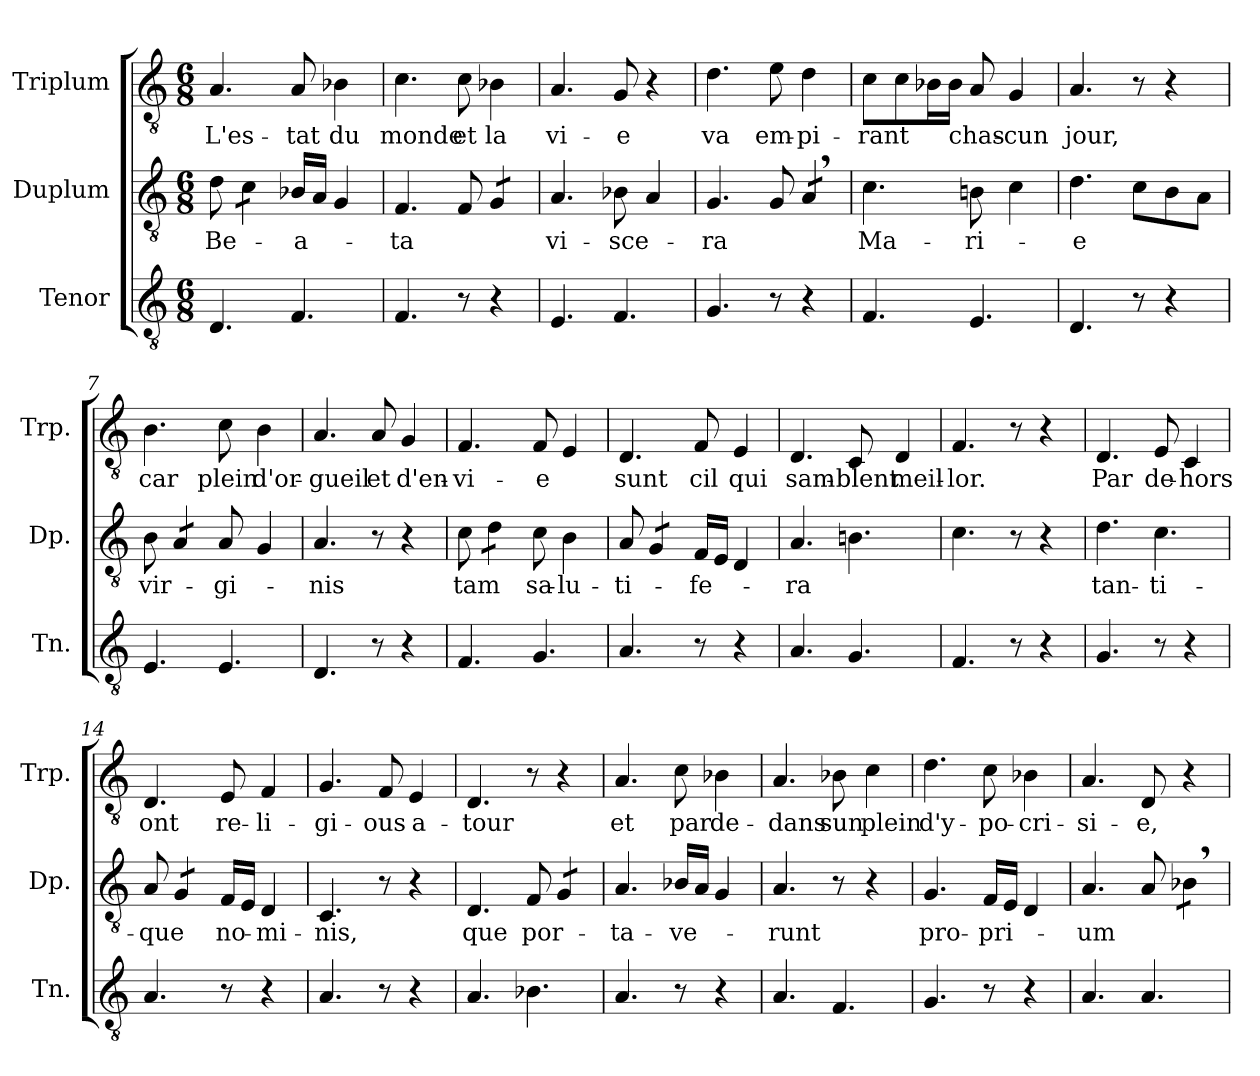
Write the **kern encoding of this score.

**kern	**kern	**text	**kern	**text
*part3	*part2	*part2	*part1	*part1
*staff3	*staff2	*staff2	*staff1	*staff1
*I"Tenor	*I"Duplum	*	*I"Triplum	*
*I'Tn.	*I'Dp.	*	*I'Trp.	*
*clefGv2	*clefGv2	*	*clefGv2	*
*k[]	*k[]	*	*k[]	*
*M6/8	*M6/8	*	*M6/8	*
=1	=1	=1	=1	=1
!	!	!LO:LY:b	!	!LO:LY:b
4.D/	8d\	Be-	4.A/	L'es-
*	*tremolo	*	*	*
.	8c\L	.	.	.
.	8c\J	.	.	.
*	*Xtremolo	*	*	*
!	!	!LO:LY:b	!	!LO:LY:b
4.F/	16B-X/LL	-a-	8A/	-tat
.	16A/JJ	.	.	.
!	!	!	!	!LO:LY:b
.	4G/	.	4B-i\	du
=2	=2	=2	=2	=2
!	!	!LO:LY:b	!	!LO:LY:b
4.F/	4.F/	-ta	4.c\	monde
!	!	!	!	!LO:LY:b
8r	8F/	.	8c\	et
!	!	!	!	!LO:LY:b
*	*tremolo	*	*	*
4r	8G/L	.	4B-i\	la
.	8G/J	.	.	.
*	*Xtremolo	*	*	*
=3	=3	=3	=3	=3
!	!	!LO:LY:b	!	!LO:LY:b
4.E/	4.A/	vi-	4.A/	vi-
!	!	!LO:LY:b	!	!LO:LY:b
4.F/	8B-X\	-sce-	8G/	-e
.	4A/	.	4r	.
=4	=4	=4	=4	=4
!	!	!LO:LY:b	!	!LO:LY:b
4.G/	4.G/	-ra	4.d\	va
!	!	!	!	!LO:LY:b
8r	8G/	.	8e\	em-
!	!	!	!	!LO:LY:b
*	*tremolo	*	*	*
4r	8A,/L	.	4d\	-pi-
.	8A,/J	.	.	.
*	*Xtremolo	*	*	*
=5	=5	=5	=5	=5
!	!	!LO:LY:b	!	!LO:LY:b
4.F/	4.c\	Ma-	8c\L	-rant
.	.	.	8c\	.
*	*	*	*tremolo	*
.	.	.	16B-i\	.
.	.	.	16B-i\JJ	.
*	*	*	*Xtremolo	*
!	!	!LO:LY:b	!	!LO:LY:b
4.E/	8Bn\	-ri-	8A/	chas-
!	!	!	!	!LO:LY:b
.	4c\	.	4G/	-cun
=6	=6	=6	=6	=6
!	!	!LO:LY:b	!	!LO:LY:b
4.D/	4.d\	-e	4.A/	jour,
8r	8c\L	.	8r	.
4r	8B\	.	4r	.
.	8A\J	.	.	.
=7	=7	=7	=7	=7
!	!	!LO:LY:b	!	!LO:LY:b
4.E/	8B\	vir-	4.B\	car
*	*tremolo	*	*	*
.	8A/L	.	.	.
.	8A/J	.	.	.
*	*Xtremolo	*	*	*
!	!	!LO:LY:b	!	!LO:LY:b
4.E/	8A/	-gi-	8c\	plein
!	!	!	!	!LO:LY:b
.	4G/	.	4B\	d'or-
!!LO:LB:g=z
=8	=8	=8	=8	=8
!	!	!LO:LY:b	!	!LO:LY:b
4.D/	4.A/	-nis	4.A/	-gueil
!	!	!	!	!LO:LY:b
8r	8r	.	8A/	et
!	!	!	!	!LO:LY:b
4r	4r	.	4G/	d'en-
=9	=9	=9	=9	=9
!	!	!LO:LY:b	!	!LO:LY:b
4.F/	8c\	tam	4.F/	-vi-
*	*tremolo	*	*	*
.	8d\L	.	.	.
.	8d\J	.	.	.
*	*Xtremolo	*	*	*
!	!	!LO:LY:b	!	!LO:LY:b
4.G/	8c\	sa-	8F/	-e
!	!	!LO:LY:b	!	!
.	4B\	-lu-	4E/	.
=10	=10	=10	=10	=10
!	!	!LO:LY:b	!	!LO:LY:b
4.A/	8A/	-ti-	4.D/	sunt
*	*tremolo	*	*	*
.	8G/L	.	.	.
.	8G/J	.	.	.
*	*Xtremolo	*	*	*
!	!	!LO:LY:b	!	!LO:LY:b
8r	16F/LL	-fe-	8F/	cil
.	16E/JJ	.	.	.
!	!	!	!	!LO:LY:b
4r	4D/	.	4E/	qui
=11	=11	=11	=11	=11
!	!	!LO:LY:b	!	!LO:LY:b
4.A/	4.A/	-ra	4.D/	sam-
!	!	!	!	!LO:LY:b
4.G/	4.Bni\	.	8C/	-blent
!	!	!	!	!LO:LY:b
.	.	.	4D/	meil-
=12	=12	=12	=12	=12
!	!	!	!	!LO:LY:b
4.F/	4.c\	.	4.F/	-lor.
8r	8r	.	8r	.
4r	4r	.	4r	.
=13	=13	=13	=13	=13
!	!	!LO:LY:b	!	!LO:LY:b
4.G/	4.d\	tan-	4.D/	Par
!	!	!LO:LY:b	!	!LO:LY:b
8r	4.c\	-ti-	8E/	de-
!	!	!	!	!LO:LY:b
4r	.	.	4C/	-hors
=14	=14	=14	=14	=14
!	!	!LO:LY:b	!	!LO:LY:b
4.A/	8A/	-que	4.D/	ont
*	*tremolo	*	*	*
.	8G/L	.	.	.
.	8G/J	.	.	.
*	*Xtremolo	*	*	*
!	!	!LO:LY:b	!	!LO:LY:b
8r	16F/LL	no-	8E/	re-
.	16E/JJ	.	.	.
!	!	!LO:LY:b	!	!LO:LY:b
4r	4D/	-mi-	4F/	-li-
!!LO:LB:g=z
=15	=15	=15	=15	=15
!	!	!LO:LY:b	!	!LO:LY:b
4.A/	4.C/	-nis,	4.G/	-gi-
!	!	!	!	!LO:LY:b
8r	8r	.	8F/	-ous
!	!	!	!	!LO:LY:b
4r	4r	.	4E/	a-
=16	=16	=16	=16	=16
!	!	!LO:LY:b	!	!LO:LY:b
4.A/	4.D/	que	4.D/	-tour
!	!	!LO:LY:b	!	!
4.B-i\	8F/	por-	8r	.
*	*tremolo	*	*	*
.	8G/L	.	4r	.
.	8G/J	.	.	.
*	*Xtremolo	*	*	*
=17	=17	=17	=17	=17
!	!	!LO:LY:b	!	!LO:LY:b
4.A/	4.A/	-ta-	4.A/	et
!	!	!LO:LY:b	!	!LO:LY:b
8r	16B-X/LL	-ve-	8c\	par
.	16A/JJ	.	.	.
!	!	!	!	!LO:LY:b
4r	4G/	.	4B-i\	de-
=18	=18	=18	=18	=18
!	!	!LO:LY:b	!	!LO:LY:b
4.A/	4.A/	-runt	4.A/	-dans
!	!	!	!	!LO:LY:b
4.F/	8r	.	8B-i\	sun
!	!	!	!	!LO:LY:b
.	4r	.	4c\	plein
=19	=19	=19	=19	=19
!	!	!LO:LY:b	!	!LO:LY:b
4.G/	4.G/	pro-	4.d\	d'y-
!	!	!LO:LY:b	!	!LO:LY:b
8r	16F/LL	-pri-	8c\	-po-
.	16E/JJ	.	.	.
!	!	!	!	!LO:LY:b
4r	4D/	.	4B-i\	-cri-
=20	=20	=20	=20	=20
!	!	!LO:LY:b	!	!LO:LY:b
4.A/	4.A/	-um	4.A/	-si-
!	!	!	!	!LO:LY:b
4.A/	8A/	.	8D/	-e,
*	*tremolo	*	*	*
.	8B-X,\L	.	4r	.
.	8B-X,\J	.	.	.
*	*Xtremolo	*	*	*
=	=	=	=	=
*-	*-	*-	*-	*-
